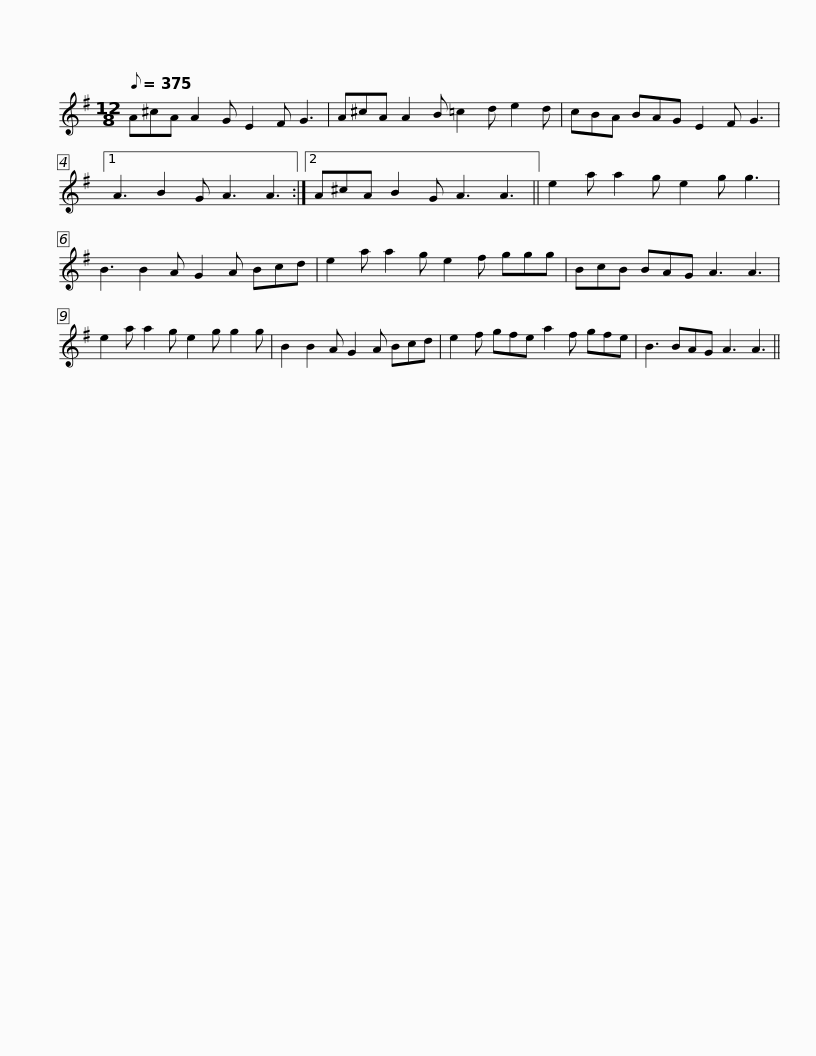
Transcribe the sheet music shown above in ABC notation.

X:1
L:1/8
Q:1/8=375
M:12/8
I:linebreak $
K:G
V:1 treble
V:1
 A^cA A2 G E2 F G3 | A^cA A2 B =c2 d e2 d | cBA BAG E2 F G3 |1 A3 B2 G A3 A3 :|2$ A^cA B2 G A3 A3 || %5
 e2 a a2 g e2 g g3 | B3 B2 A G2 A Bcd | e2 a a2 g e2 f ggg |$ BcB BAG A3 A3 | e2 a a2 g e2 g g2 g | %10
 B2 B2 A G2 A Bcd | e2 f gfe a2 f gfe |$ B3 BAG A3 A3 || %13
